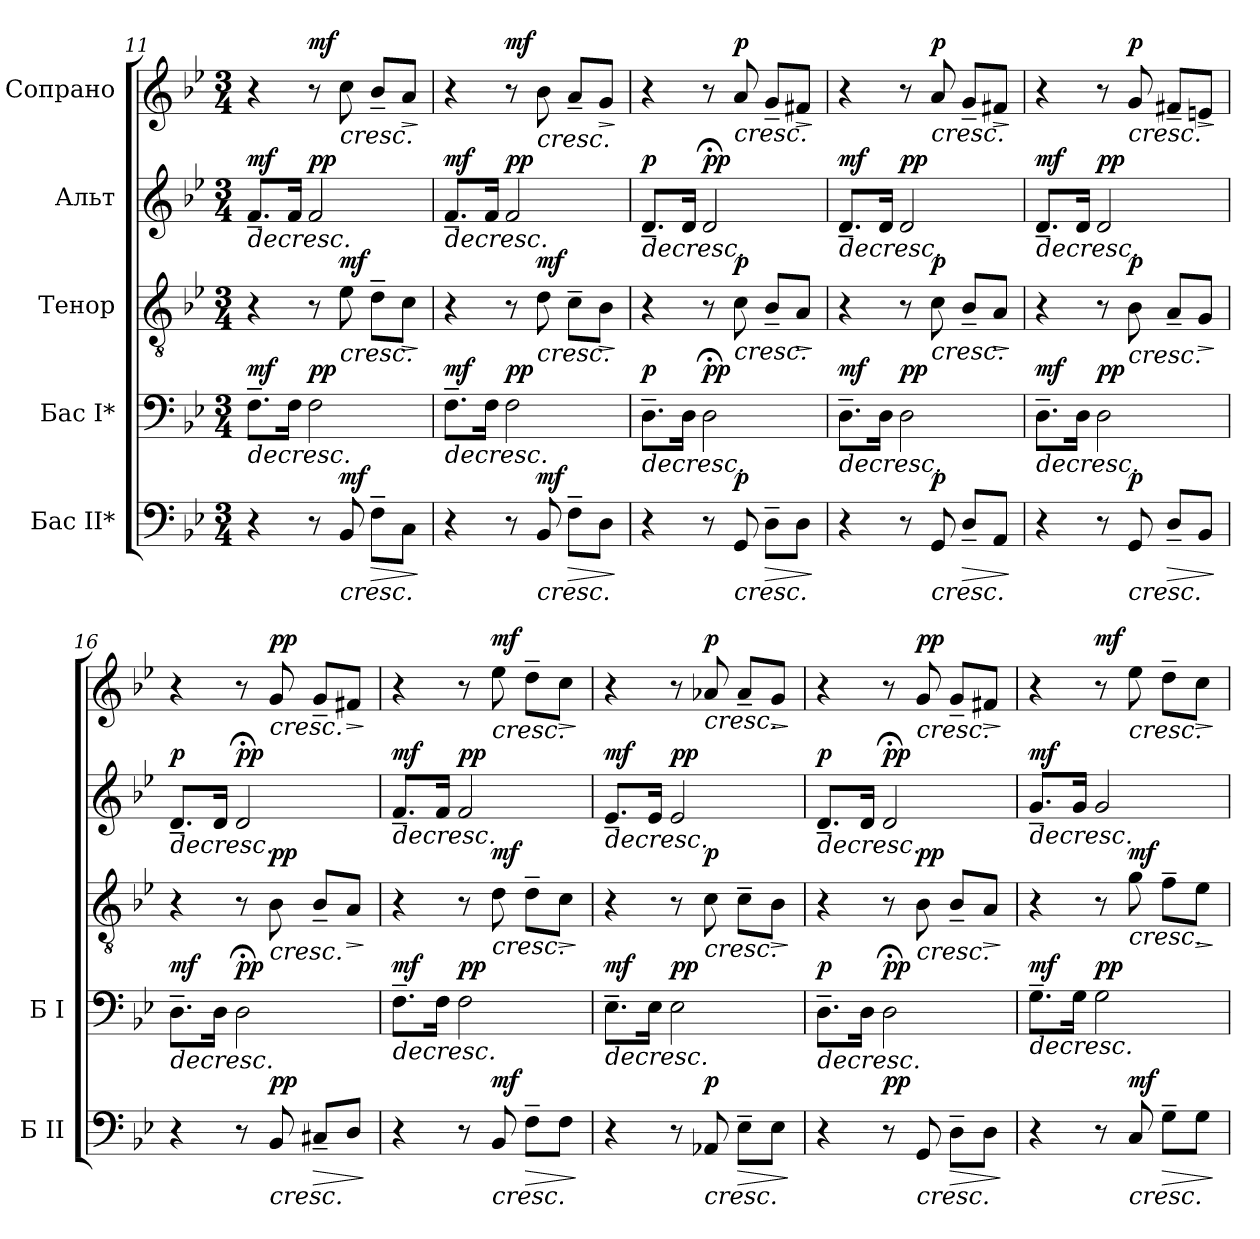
**kern	**dynam	**kern	**dynam	**kern	**dynam	**kern	**dynam	**kern	**dynam
*part5	*part5	*part4	*part4	*part3	*part3	*part2	*part2	*part1	*part1
*staff5	*staff5	*staff4	*staff4	*staff3	*staff3	*staff2	*staff2	*staff1	*staff1
*I"Бас II*	*	*I"Бас I*	*	*I"Тенор	*	*I"Альт	*	*I"Сопрано	*
*I'Б II	*	*I'Б I	*	*	*	*	*	*	*
*clefF4	*	*clefF4	*	*clefGv2	*	*clefG2	*	*clefG2	*
*k[b-e-]	*	*k[b-e-]	*	*k[b-e-]	*	*k[b-e-]	*	*k[b-e-]	*
*M3/4	*	*M3/4	*	*M3/4	*	*M3/4	*	*M3/4	*
=11	=11	=11	=11	=11	=11	=11	=11	=11	=11
!	!	!	!LO:HP:b	!	!	!	!LO:HP:b	!	!
!	!	!	!LO:DY:n=1:a	!	!	!	!LO:DY:n=1:a	!	!
4r	.	8.F~\L	> mf	4r	.	8.f~/L	> mf	4r	.
.	.	16F\Jk	.	.	.	16f/Jk	.	.	.
!	!	!	!LO:DY:n=2:a	!	!	!	!LO:DY:n=2:a	!	!LO:DY:a
8r	.	2F\	pp	8r	.	2f/	pp	8r	mf
!	!LO:HP:b	!	!	!	!LO:HP:b	!	!	!	!LO:HP:b
!	!LO:DY:n=1:a	!	!	!	!LO:DY:n=1:a	!	!	!	!
8BB-/	< mf	.	.	8e-\	< mf	.	.	8cc\	<
!	!LO:HP:b	!	!	!	!	!	!	!	!
8F~\L	>	.	.	8d~\L	.	.	.	8b-~/L	.
!	!	!	!	!	!LO:HP:b	!	!	!	!LO:HP:b
8C\J	.	.	.	8c\J	>	.	.	8a/J	>
.	[ ]	.	]	.	[ ]	.	]	.	[ ]
=12	=12	=12	=12	=12	=12	=12	=12	=12	=12
!	!	!	!LO:HP:b	!	!	!	!LO:HP:b	!	!
!	!	!	!LO:DY:n=1:a	!	!	!	!LO:DY:n=1:a	!	!
4r	.	8.F~\L	> mf	4r	.	8.f~/L	> mf	4r	.
.	.	16F\Jk	.	.	.	16f/Jk	.	.	.
!	!	!	!LO:DY:n=2:a	!	!	!	!LO:DY:n=2:a	!	!LO:DY:a
8r	.	2F\	pp	8r	.	2f/	pp	8r	mf
!	!LO:HP:b	!	!	!	!LO:HP:b	!	!	!	!LO:HP:b
!	!LO:DY:n=1:a	!	!	!	!LO:DY:n=1:a	!	!	!	!
8BB-/	< mf	.	.	8d\	< mf	.	.	8b-\	<
!	!LO:HP:b	!	!	!	!	!	!	!	!
8F~\L	>	.	.	8c~\L	.	.	.	8a~/L	.
!	!	!	!	!	!LO:HP:b	!	!	!	!LO:HP:b
8D\J	.	.	.	8B-\J	>	.	.	8g/J	>
.	[ ]	.	]	.	[ ]	.	]	.	[ ]
=13	=13	=13	=13	=13	=13	=13	=13	=13	=13
!	!	!	!LO:HP:b	!	!	!	!LO:HP:b	!	!
!	!	!	!LO:DY:n=1:a	!	!	!	!LO:DY:n=1:a	!	!
4r	.	8.D~\L	> p	4r	.	8.d~/L	> p	4r	.
.	.	16D\Jk	.	.	.	16d/Jk	.	.	.
!	!	!	!LO:DY:n=2:a	!	!	!	!LO:DY:n=2:a	!	!
8r	.	2D;<\	pp	8r	.	2d;</	pp	8r	.
!	!LO:HP:b	!	!	!	!LO:HP:b	!	!	!	!LO:HP:b
!	!LO:DY:n=1:a	!	!	!	!LO:DY:n=1:a	!	!	!	!LO:DY:n=1:a
8GG/	< p	.	.	8c\	< p	.	.	8a/	< p
!	!LO:HP:b	!	!	!	!	!	!	!	!
8D~\L	>	.	.	8B-~/L	.	.	.	8g~/L	.
!	!	!	!	!	!LO:HP:b	!	!	!	!LO:HP:b
8D\J	.	.	.	8A/J	>	.	.	8f#X/J	>
.	[ ]	.	]	.	[ ]	.	]	.	[ ]
!!LO:LB:g=z
=14	=14	=14	=14	=14	=14	=14	=14	=14	=14
!	!	!	!LO:HP:b	!	!	!	!LO:HP:b	!	!
!	!	!	!LO:DY:n=1:a	!	!	!	!LO:DY:n=1:a	!	!
4r	.	8.D~\L	> mf	4r	.	8.d~/L	> mf	4r	.
.	.	16D\Jk	.	.	.	16d/Jk	.	.	.
!	!	!	!LO:DY:n=2:a	!	!	!	!LO:DY:n=2:a	!	!
8r	.	2D\	pp	8r	.	2d/	pp	8r	.
!	!LO:HP:b	!	!	!	!LO:HP:b	!	!	!	!LO:HP:b
!	!LO:DY:n=1:a	!	!	!	!LO:DY:n=1:a	!	!	!	!LO:DY:n=1:a
8GG/	< p	.	.	8c\	< p	.	.	8a/	< p
!	!LO:HP:b	!	!	!	!	!	!	!	!
8D~/L	>	.	.	8B-~/L	.	.	.	8g~/L	.
!	!	!	!	!	!LO:HP:b	!	!	!	!LO:HP:b
8AA/J	.	.	.	8A/J	>	.	.	8f#X/J	>
.	[ ]	.	]	.	[ ]	.	]	.	[ ]
=15	=15	=15	=15	=15	=15	=15	=15	=15	=15
!	!	!	!LO:HP:b	!	!	!	!LO:HP:b	!	!
!	!	!	!LO:DY:n=1:a	!	!	!	!LO:DY:n=1:a	!	!
4r	.	8.D~\L	> mf	4r	.	8.d~/L	> mf	4r	.
.	.	16D\Jk	.	.	.	16d/Jk	.	.	.
!	!	!	!LO:DY:n=2:a	!	!	!	!LO:DY:n=2:a	!	!
8r	.	2D\	pp	8r	.	2d/	pp	8r	.
!	!LO:HP:b	!	!	!	!LO:HP:b	!	!	!	!LO:HP:b
!	!LO:DY:n=1:a	!	!	!	!LO:DY:n=1:a	!	!	!	!LO:DY:n=1:a
8GG/	< p	.	.	8B-\	< p	.	.	8g/	< p
!	!LO:HP:b	!	!	!	!	!	!	!	!
8D~/L	>	.	.	8A~/L	.	.	.	8f#X~/L	.
!	!	!	!	!	!LO:HP:b	!	!	!	!LO:HP:b
8BB-/J	.	.	.	8G/J	>	.	.	8en/J	>
.	[ ]	.	]	.	[ ]	.	]	.	[ ]
=16	=16	=16	=16	=16	=16	=16	=16	=16	=16
!	!	!	!LO:HP:b	!	!	!	!LO:HP:b	!	!
!	!	!	!LO:DY:n=1:a	!	!	!	!LO:DY:n=1:a	!	!
4r	.	8.D~\L	> mf	4r	.	8.d~/L	> p	4r	.
.	.	16D\Jk	.	.	.	16d/Jk	.	.	.
!	!	!	!LO:DY:n=2:a	!	!	!	!LO:DY:n=2:a	!	!
8r	.	2D;<\	pp	8r	.	2d;</	pp	8r	.
!	!LO:HP:b	!	!	!	!LO:HP:b	!	!	!	!LO:HP:b
!	!LO:DY:n=1:a	!	!	!	!LO:DY:n=1:a	!	!	!	!LO:DY:n=1:a
8BB-/	< pp	.	.	8B-\	< pp	.	.	8g/	< pp
!	!LO:HP:b	!	!	!	!	!	!	!	!
8C#X~/L	>	.	.	8B-~/L	.	.	.	8g~/L	.
!	!	!	!	!	!LO:HP:b	!	!	!	!LO:HP:b
8D/J	.	.	.	8A/J	>	.	.	8f#X/J	>
.	[ ]	.	]	.	[ ]	.	]	.	[ ]
=17	=17	=17	=17	=17	=17	=17	=17	=17	=17
!	!	!	!LO:HP:b	!	!	!	!LO:HP:b	!	!
!	!	!	!LO:DY:n=1:a	!	!	!	!LO:DY:n=1:a	!	!
4r	.	8.F~\L	> mf	4r	.	8.f~/L	> mf	4r	.
.	.	16F\Jk	.	.	.	16f/Jk	.	.	.
!	!	!	!LO:DY:n=2:a	!	!	!	!LO:DY:n=2:a	!	!
8r	.	2F\	pp	8r	.	2f/	pp	8r	.
!	!LO:HP:b	!	!	!	!LO:HP:b	!	!	!	!LO:HP:b
!	!LO:DY:n=1:a	!	!	!	!LO:DY:n=1:a	!	!	!	!LO:DY:n=1:a
8BB-/	< mf	.	.	8d\	< mf	.	.	8ee-\	< mf
!	!LO:HP:b	!	!	!	!	!	!	!	!
8F~\L	>	.	.	8d~\L	.	.	.	8dd~\L	.
!	!	!	!	!	!LO:HP:b	!	!	!	!LO:HP:b
8F\J	.	.	.	8c\J	>	.	.	8cc\J	>
.	[ ]	.	]	.	[ ]	.	]	.	[ ]
!!LO:LB:g=z
=18	=18	=18	=18	=18	=18	=18	=18	=18	=18
!	!	!	!LO:HP:b	!	!	!	!LO:HP:b	!	!
!	!	!	!LO:DY:n=1:a	!	!	!	!LO:DY:n=1:a	!	!
4r	.	8.E-~\L	> mf	4r	.	8.e-~/L	> mf	4r	.
.	.	16E-\Jk	.	.	.	16e-/Jk	.	.	.
!	!	!	!LO:DY:n=2:a	!	!	!	!LO:DY:n=2:a	!	!
8r	.	2E-\	pp	8r	.	2e-/	pp	8r	.
!	!LO:HP:b	!	!	!	!LO:HP:b	!	!	!	!LO:HP:b
!	!LO:DY:n=1:a	!	!	!	!LO:DY:n=1:a	!	!	!	!LO:DY:n=1:a
8AA-X/	< p	.	.	8c\	< p	.	.	8a-X/	< p
!	!LO:HP:b	!	!	!	!	!	!	!	!
8E-~\L	>	.	.	8c~\L	.	.	.	8a-~/L	.
!	!	!	!	!	!LO:HP:b	!	!	!	!LO:HP:b
8E-\J	.	.	.	8B-\J	>	.	.	8g/J	>
.	[ ]	.	]	.	[ ]	.	]	.	[ ]
=19	=19	=19	=19	=19	=19	=19	=19	=19	=19
!	!	!	!LO:HP:b	!	!	!	!LO:HP:b	!	!
!	!	!	!LO:DY:n=1:a	!	!	!	!LO:DY:n=1:a	!	!
4r	.	8.D~\L	> p	4r	.	8.d~/L	> p	4r	.
.	.	16D\Jk	.	.	.	16d/Jk	.	.	.
!	!LO:DY:a	!	!LO:DY:n=2:a	!	!	!	!LO:DY:n=2:a	!	!
8r	pp	2D;<\	pp	8r	.	2d;</	pp	8r	.
!	!LO:HP:b	!	!	!	!LO:HP:b	!	!	!	!LO:HP:b
!	!	!	!	!	!LO:DY:n=1:a	!	!	!	!LO:DY:n=1:a
8GG/	<	.	.	8B-\	< pp	.	.	8g/	< pp
!	!LO:HP:b	!	!	!	!	!	!	!	!
8D~\L	>	.	.	8B-~/L	.	.	.	8g~/L	.
!	!	!	!	!	!LO:HP:b	!	!	!	!LO:HP:b
8D\J	.	.	.	8A/J	>	.	.	8f#X/J	>
.	[ ]	.	]	.	[ ]	.	]	.	[ ]
=20	=20	=20	=20	=20	=20	=20	=20	=20	=20
!	!	!	!LO:HP:b	!	!	!	!LO:HP:b	!	!
!	!	!	!LO:DY:n=1:a	!	!	!	!LO:DY:n=1:a	!	!
4r	.	8.G~\L	> mf	4r	.	8.g~/L	> mf	4r	.
.	.	16G\Jk	.	.	.	16g/Jk	.	.	.
!	!	!	!LO:DY:n=2:a	!	!	!	!LO:DY:n=2:a	!	!
!	!	!	!	!	!	!	!LO:DY:n=3:a	!	!LO:DY:a
8r	.	2G\	pp	8r	.	2g/	pp mp	8r	mf
!	!LO:HP:b	!	!	!	!LO:HP:b	!	!	!	!LO:HP:b
!	!LO:DY:n=1:a	!	!	!	!LO:DY:n=1:a	!	!	!	!
8C/	< mf	.	.	8g\	< mf	.	.	8ee-\	<
!	!LO:HP:b	!	!	!	!	!	!	!	!
8G~\L	>	.	.	8f~\L	.	.	.	8dd~\L	.
!	!	!	!	!	!LO:HP:b	!	!	!	!LO:HP:b
8G\J	.	.	.	8e-\J	>	.	.	8cc\J	>
.	[ ]	.	]	.	[ ]	.	]	.	[ ]
=	=	=	=	=	=	=	=	=	=
*-	*-	*-	*-	*-	*-	*-	*-	*-	*-
